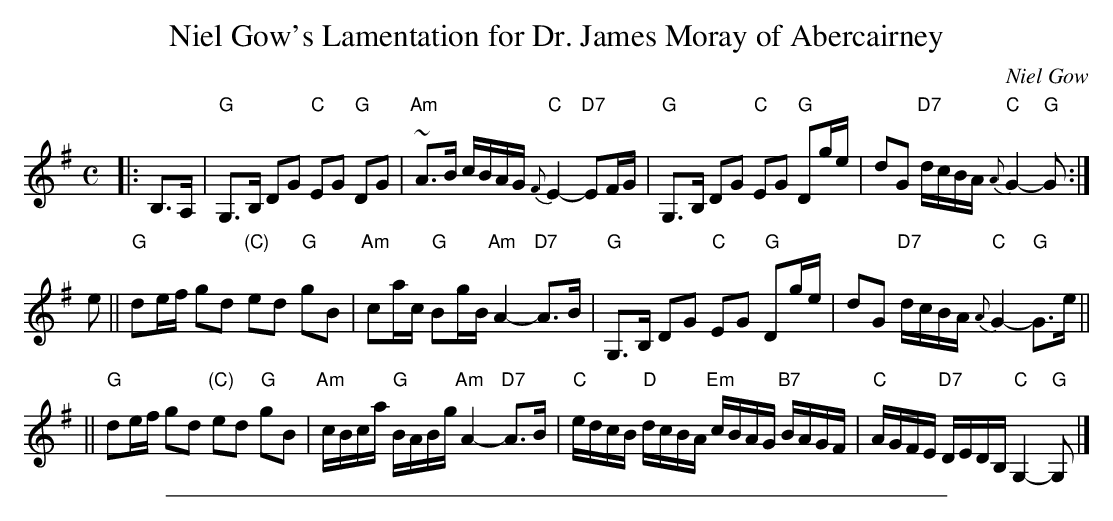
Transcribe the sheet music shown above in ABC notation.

X:1
T: Niel Gow's Lamentation for Dr. James Moray of Abercairney
C: Niel Gow
M: C
L: 1/8
K: G
|: B,>A, \
| "G"G,>B, DG "C"EG "G"DG | "Am"~A>B c/B/A/G/ "C"{F}E2- "D7"EF/G/ \
| "G"G,>B, DG "C"EG "G"Dg/e/ | dG "D7"d/c/B/A/ "C"{A}G2- "G"G :|
e \
|| "G"de/f/ gd "(C)"ed "G"gB | "Am"ca/c/ "G"Bg/B/ "Am"A2- "D7"A>B \
| "G"G,>B, DG "C"EG "G"Dg/e/ | dG "D7"d/c/B/A/ "C"{A}G2- "G"G>e ||
|| "G"de/f/ gd "(C)"ed "G"gB | "Am"c/B/c/a/ "G"B/A/B/g/ "Am"A2- "D7"A>B \
| "C"e/d/c/B/ "D"d/c/B/A/ "Em"c/B/A/G/ "B7"B/A/G/F/ | "C"A/G/F/E/ "D7"D/E/D/B,/ "C"G,2- "G"G, |]
